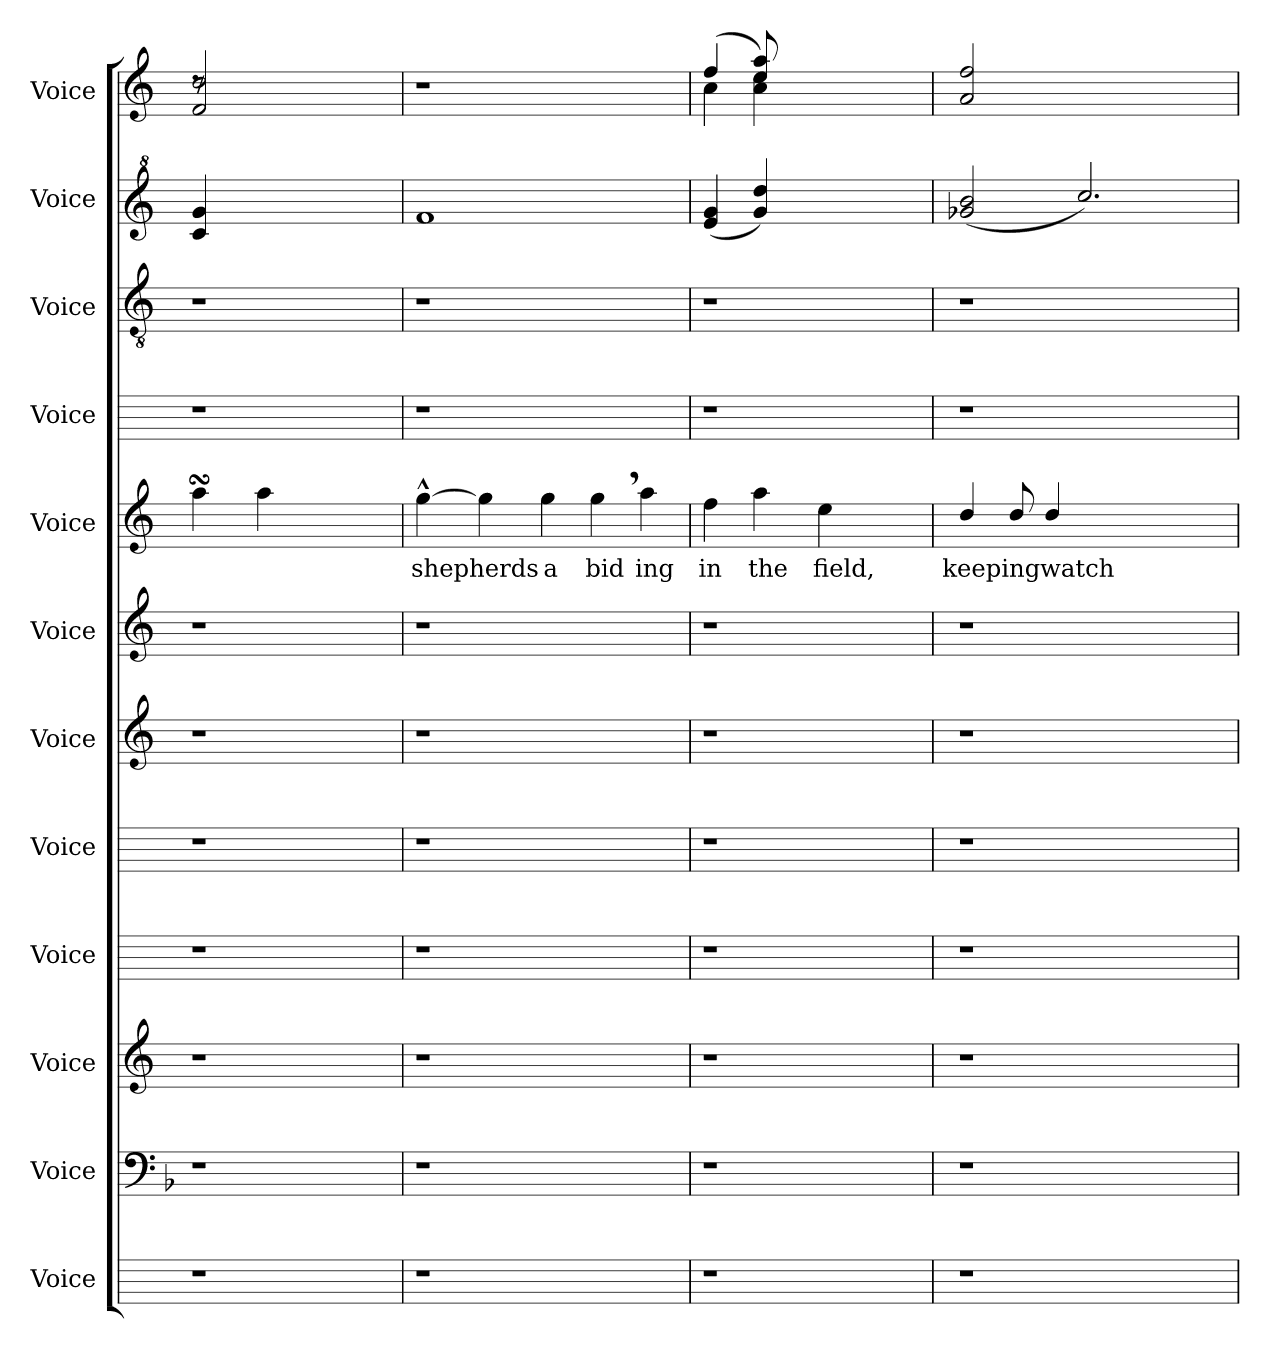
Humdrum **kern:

**kern	**kern	**kern	**kern	**kern	**kern	**kern	**kern	**text	**kern	**kern	**kern	**kern
*part12	*part11	*part10	*part9	*part8	*part7	*part6	*part5	*part5	*part4	*part3	*part2	*part1
*staff12	*staff11	*staff10	*staff9	*staff8	*staff7	*staff6	*staff5	*staff5	*staff4	*staff3	*staff2	*staff1
*I"Voice	*I"Voice	*I"Voice	*I"Voice	*I"Voice	*I"Voice	*I"Voice	*I"Voice	*	*I"Voice	*I"Voice	*I"Voice	*I"Voice
*I'Voice	*I'Voice	*I'Voice	*I'Voice	*I'Voice	*I'Voice	*I'Voice	*I'Voice	*	*I'Voice	*I'Voice	*I'Voice	*I'Voice
*	*clefF4	*clefG3	*	*	*clefG3	*clefG3	*clefG3	*	*	*clefGv3	*clefG^2	*clefG3
*	*k[b-]	*	*	*	*	*	*	*	*	*	*	*
=1	=1	=1	=1	=1	=1	=1	=1	=1	=1	=1	=1	=1
*	*	*	*	*	*	*	*	*	*	*	*	*^
1r	1r	1r	1r	1r	1r	1r	4ffsSSs\	.	1r	1r	4cc/ 4gg/	2d/ 2b/	8ra
.	.	.	.	.	.	.	.	.	.	.	.	.	2ryy
.	.	.	.	.	.	.	4ff\	.	.	.	2.ryy	.	.
.	.	.	.	.	.	.	2ryy	.	.	.	.	2ryy	.
.	.	.	.	.	.	.	.	.	.	.	.	.	4.ryy
=2	=2	=2	=2	=2	=2	=2	=2	=2	=2	=2	=2	=2	=2
!	!	!	!	!	!	!	!	!LO:LY:b	!	!	!	!	!
*	*	*	*	*	*	*	*	*	*	*	*	*v	*v
1r	1r	1r	1r	1r	1r	1r	[<4ee^^>\	shepherds	1r	1r	1ff	1r
.	.	.	.	.	.	.	4ee\]	.	.	.	.	.
!	!	!	!	!	!	!	!	!LO:LY:b	!	!	!	!
.	.	.	.	.	.	.	4ee\	a	.	.	.	.
!	!	!	!	!	!	!	!	!LO:LY:b	!	!	!	!
.	.	.	.	.	.	.	4ee,>\	bid	.	.	.	.
!	!	!	!	!	!	!	!	!LO:LY:b	!	!	!	!
4ryy	4ryy	4ryy	4ryy	4ryy	4ryy	4ryy	4ff\	ing	4ryy	4ryy	4ryy	4ryy
=3	=3	=3	=3	=3	=3	=3	=3	=3	=3	=3	=3	=3
!	!	!	!	!	!	!	!	!LO:LY:b	!	!	!	!
*	*	*	*	*	*	*	*	*	*	*	*	*^
*	*	*	*	*	*	*	*	*	*	*	*	*	*^
1r	1r	1r	1r	1r	1r	1r	4dd\	in	1r	1r	(<4ee/ 4gg/	(<4dd/	4a\	4ryy
!	!	!	!	!	!	!	!	!LO:LY:b	!	!	!	!	!	!
.	.	.	.	.	.	.	4ff\	the	.	.	4gg/ 4ddd/)	8ff/	4a\ 4cc\)	4cc/
.	.	.	.	.	.	.	.	.	.	.	.	2ryy	.	.
!	!	!	!	!	!	!	!	!LO:LY:b	!	!	!	!	!	!
.	.	.	.	.	.	.	4cc\	field,	.	.	2ryy	.	2ryy	2ryy
.	.	.	.	.	.	.	4ryy	.	.	.	.	.	.	.
.	.	.	.	.	.	.	.	.	.	.	.	8ryy	.	.
*	*	*	*	*	*	*	*	*	*	*	*	*v	*v	*v
=4	=4	=4	=4	=4	=4	=4	=4	=4	=4	=4	=4	=4
!	!	!	!	!	!	!	!	!LO:LY:b	!	!	!	!
1r	1r	1r	1r	1r	1r	1r	4b/	keeping	1r	1r	(<2gg-X/ 2bb/	2f/ 2dd/
.	.	.	.	.	.	.	8b/	.	.	.	.	.
!	!	!	!	!	!	!	!	!LO:LY:b	!	!	!	!
.	.	.	.	.	.	.	4b/	watch	.	.	.	.
.	.	.	.	.	.	.	.	.	.	.	2.ccc/)	2.ryy
.	.	.	.	.	.	.	2ryy	.	.	.	.	.
4ryy	4ryy	4ryy	4ryy	4ryy	4ryy	4ryy	.	.	4ryy	4ryy	.	.
.	.	.	.	.	.	.	8ryy	.	.	.	.	.
=	=	=	=	=	=	=	=	=	=	=	=	=
*-	*-	*-	*-	*-	*-	*-	*-	*-	*-	*-	*-	*-
